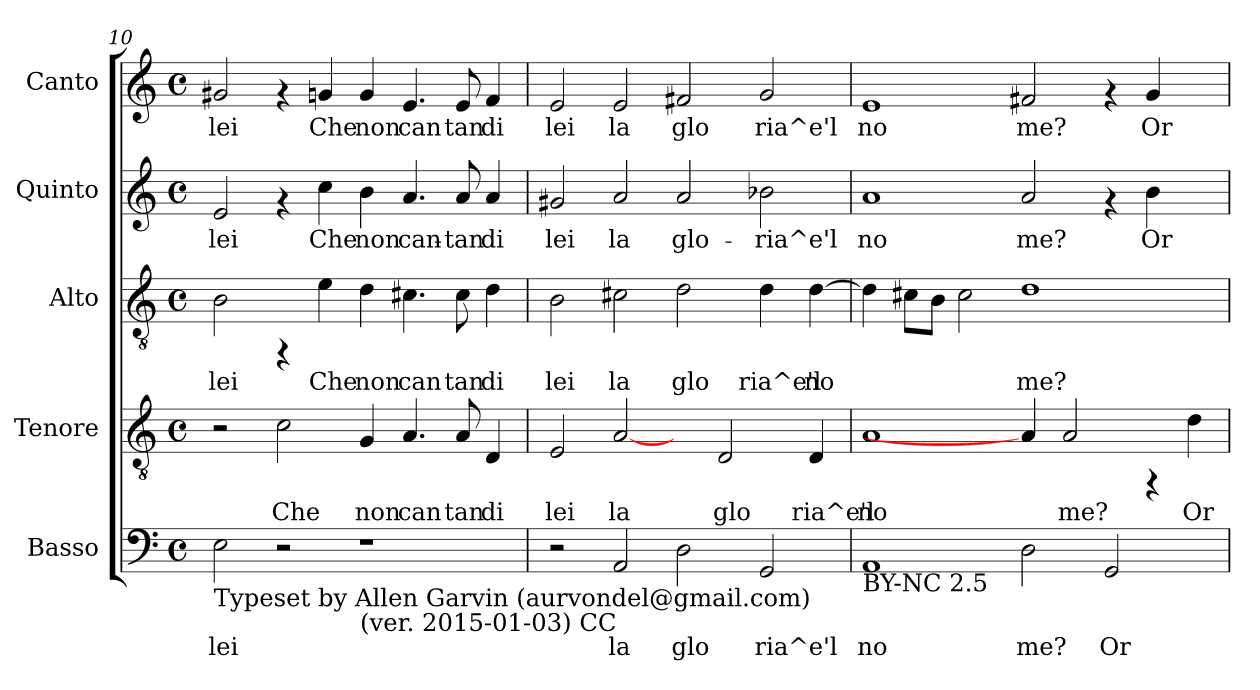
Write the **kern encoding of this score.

**kern	**text	**kern	**text	**kern	**text	**kern	**text	**kern	**text
*part5	*part5	*part4	*part4	*part3	*part3	*part2	*part2	*part1	*part1
*staff5	*staff5	*staff4	*staff4	*staff3	*staff3	*staff2	*staff2	*staff1	*staff1
*I"Basso	*	*I"Tenore	*	*I"Alto	*	*I"Quinto	*	*I"Canto	*
*clefF4	*	*clefGv2	*	*clefGv2	*	*clefG2	*	*clefG2	*
*k[]	*	*k[]	*	*k[]	*	*k[]	*	*k[]	*
*C:	*	*C:	*	*C:	*	*C:	*	*C:	*
*M4/4	*	*M4/4	*	*M4/4	*	*M4/4	*	*M4/4	*
*met(c)	*	*met(c)	*	*met(c)	*	*met(c)	*	*met(c)	*
=10	=10	=10	=10	=10	=10	=10	=10	=10	=10
!LO:TX:b:t=Typeset by Allen Garvin (aurvondel@gmail.com)	!	!	!	!	!	!	!	!	!
!	!LO:LY:b:cj	!	!	!	!LO:LY:b:cj	!	!LO:LY:b:cj	!	!LO:LY:b:cj
2E\	lei	2r	.	2B\	lei	2e/	lei	2g#X/	lei
!	!	!	!LO:LY:b:cj	!	!	!	!	!	!
2r	.	2c\	Che	4rFF	.	4rf	.	4rf	.
!	!	!	!	!	!LO:LY:b:cj	!	!LO:LY:b:cj	!	!LO:LY:b:cj
.	.	.	.	4e\	Che	4cc\	Che	4g/	Che
!LO:TX:b:t=(ver. 2015-01-03) CC	!	!	!	!	!	!	!	!	!
!	!	!	!LO:LY:b:cj	!	!LO:LY:b:cj	!	!LO:LY:b:cj	!	!LO:LY:b:cj
1r	.	4G/	non	4d\	non	4b\	non	4g/	non
!	!	!	!LO:LY:b:cj	!	!LO:LY:b:cj	!	!LO:LY:b:cj	!	!LO:LY:b:cj
.	.	4.A/	can	4.c#X\	can	4.a/	can-	4.e/	can
!	!	!	!LO:LY:b:cj	!	!LO:LY:b:cj	!	!LO:LY:b:cj	!	!LO:LY:b:cj
.	.	8A/	tan	8c#\	tan	8a/	-tan	8e/	tan
!	!	!	!LO:LY:b:cj	!	!LO:LY:b:cj	!	!LO:LY:b:cj	!	!LO:LY:b:cj
.	.	4D/	di	4d\	di	4a/	di	4f/	di
=11	=11	=11	=11	=11	=11	=11	=11	=11	=11
!	!	!	!LO:LY:b:cj	!	!LO:LY:b:cj	!	!LO:LY:b:cj	!	!LO:LY:b:cj
2r	.	2E/	lei	2B\	lei	2g#X/	lei	2e/	lei
!	!LO:LY:b:cj	!	!LO:LY:b:cj	!	!LO:LY:b:cj	!	!LO:LY:b:cj	!	!LO:LY:b:cj
2AA/	la	[2A/	la	2c#X\	la	2a/	la	2e/	la
!	!LO:LY:b:cj	!	!	!	!LO:LY:b:cj	!	!LO:LY:b:cj	!	!LO:LY:b:cj
2D\	glo	4ryy	.	2d\	glo	2a/	glo-	2f#X/	glo
!	!	!	!LO:LY:b:cj	!	!	!	!	!	!
.	.	2D/	glo	.	.	.	.	.	.
!	!LO:LY:b:cj	!	!	!	!LO:LY:b:cj	!	!LO:LY:b:cj	!	!LO:LY:b:cj
2GG/	ria^e'l	.	.	4d\	ria^e'l	2b-X\	-ria^e'l	2g/	ria^e'l
!	!	!	!LO:LY:b:cj	!	!LO:LY:b:cj	!	!	!	!
.	.	4D/	ria^e'l	[>4d\	no	.	.	.	.
!!LO:PB:g=z
=12	=12	=12	=12	=12	=12	=12	=12	=12	=12
!LO:TX:b:t=BY-NC 2.5	!	!	!	!	!	!	!	!	!
!	!LO:LY:b:cj	!	!LO:LY:b:cj	!	!LO:LY:b:cj	!	!LO:LY:b:cj	!	!LO:LY:b:cj
1AA	no	1A	no	4d\]	.	1a	no	1e	no
!	!	!	!	!	!LO:LY:b:cj	!	!	!	!
.	.	.	.	8c#X\L	.	.	.	.	.
!	!	!	!	!	!LO:LY:b:cj	!	!	!	!
.	.	.	.	8B\J	.	.	.	.	.
!	!	!	!	!	!LO:LY:b:cj	!	!	!	!
.	.	.	.	2c#\	.	.	.	.	.
!	!LO:LY:b:cj	!	!	!	!LO:LY:b:cj	!	!LO:LY:b:cj	!	!LO:LY:b:cj
2D\	me?	4A/]	.	1d	me?	2a/	me?	2f#X/	me?
!	!	!	!LO:LY:b:cj	!	!	!	!	!	!
.	.	2A/	me?	.	.	.	.	.	.
!	!LO:LY:b:cj	!	!	!	!	!	!	!	!
2GG/	Or	.	.	.	.	4rf	.	4rf	.
!	!	!	!	!	!	!	!LO:LY:b:cj	!	!LO:LY:b:cj
.	.	4rFF	.	.	.	4b\	Or	4g/	Or
!	!	!	!LO:LY:b:cj	!	!	!	!	!	!
4ryy	.	4d\	Or	4ryy	.	4ryy	.	4ryy	.
=	=	=	=	=	=	=	=	=	=
*-	*-	*-	*-	*-	*-	*-	*-	*-	*-
